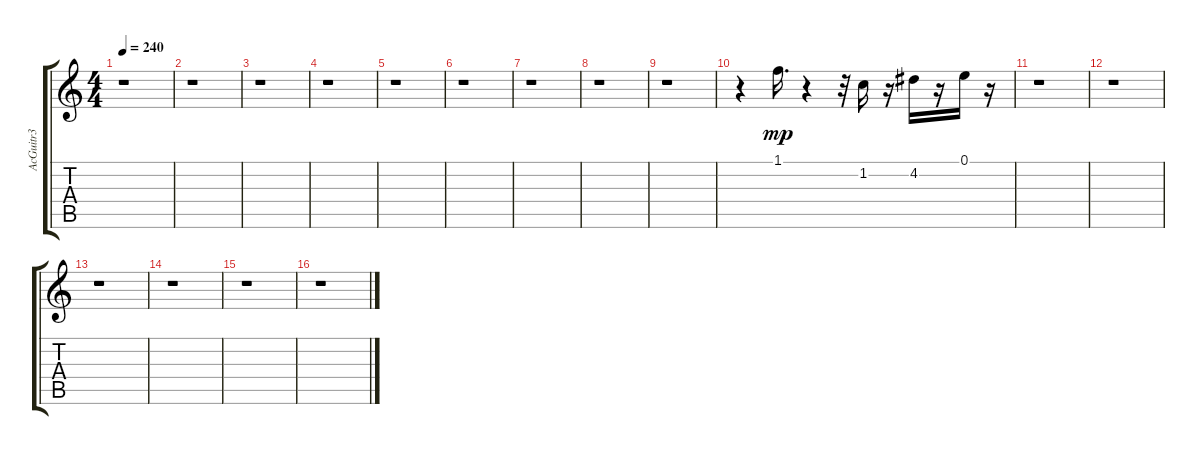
\track ("AcGuitr3" "AcGuitr3") {instrument acousticguitarnylon}
\staff {score tabs}
\tuning (E4 B3 G3 D3 A2 E2) {hide}
\ts (4 4)
\tempo 240
\clef g2
\ks c
r.1{dy f} |
r.1 |
r.1 |
r.1 |
r.1 |
r.1 |
r.1 |
r.1 |
r.1 |
r.4 1.1.16{d dy mp} r.4 r.32 1.2.16 r.16 4.2.16 r.16 0.1.16 r.16 |
r.1 |
r.1 |
r.1 |
r.1 |
r.1 |
r.1
